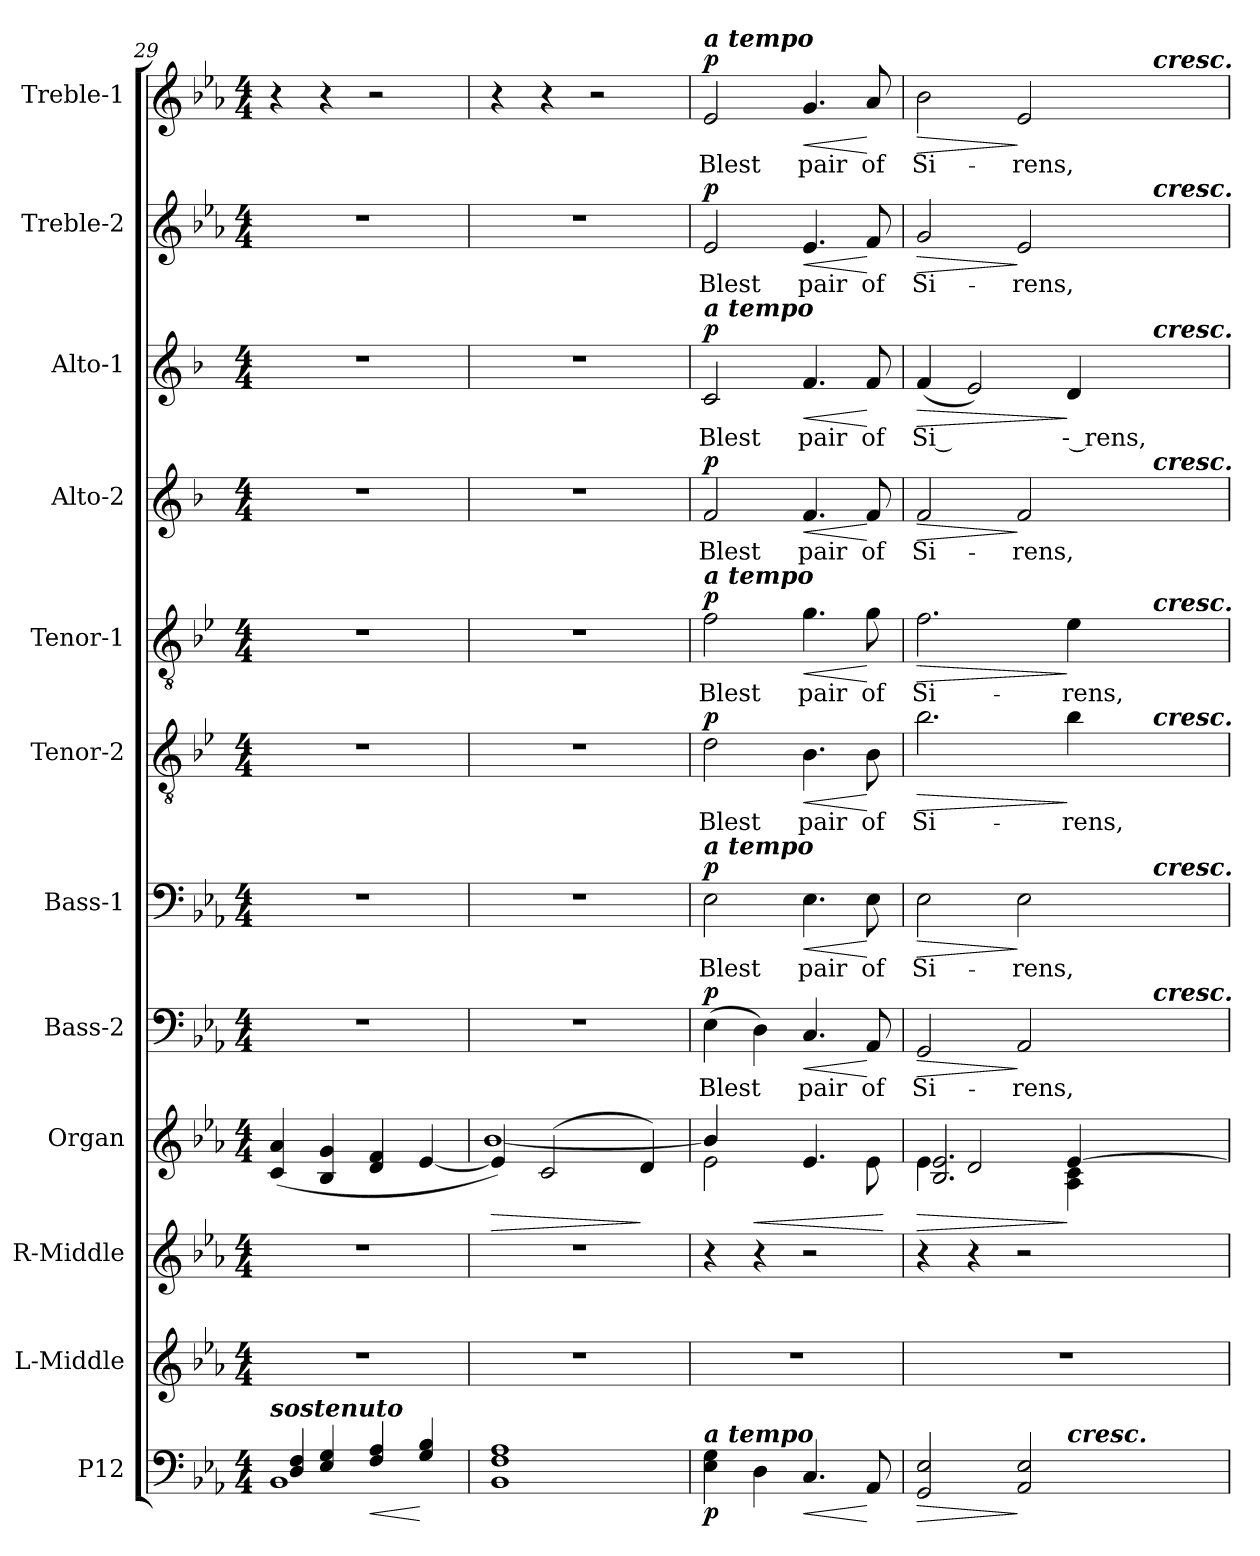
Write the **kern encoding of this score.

**kern	**dynam	**kern	**kern	**kern	**dynam	**kern	**text	**dynam	**kern	**text	**dynam	**kern	**text	**dynam	**kern	**text	**dynam	**kern	**text	**dynam	**kern	**text	**dynam	**kern	**text	**dynam	**kern	**text	**dynam
*part12	*part12	*part11	*part10	*part9	*part9	*part8	*part8	*part8	*part7	*part7	*part7	*part6	*part6	*part6	*part5	*part5	*part5	*part4	*part4	*part4	*part3	*part3	*part3	*part2	*part2	*part2	*part1	*part1	*part1
*staff12	*staff12	*staff11	*staff10	*staff9	*staff9	*staff8	*staff8	*staff8	*staff7	*staff7	*staff7	*staff6	*staff6	*staff6	*staff5	*staff5	*staff5	*staff4	*staff4	*staff4	*staff3	*staff3	*staff3	*staff2	*staff2	*staff2	*staff1	*staff1	*staff1
*I"P12	*	*I"L-Middle	*I"R-Middle	*I"Organ	*	*I"Bass-2	*	*	*I"Bass-1	*	*	*I"Tenor-2	*	*	*I"Tenor-1	*	*	*I"Alto-2	*	*	*I"Alto-1	*	*	*I"Treble-2	*	*	*I"Treble-1	*	*
*	*	*I'L-M	*	*I'Organ	*	*I'B2:	*	*	*I'B1:	*	*	*I'T2:	*	*	*I'T1:	*	*	*I'A2:	*	*	*I'A1:	*	*	*	*	*	*	*	*
*clefF4	*	*clefG2	*clefG2	*clefG2	*	*clefF4	*	*	*clefF4	*	*	*clefGv2	*	*	*clefGv2	*	*	*clefG2	*	*	*clefG2	*	*	*clefG2	*	*	*clefG2	*	*
*	*	*	*	*	*	*	*	*	*	*	*	*ITrd4c7	*	*	*ITrd4c7	*	*	*ITrd1c2	*	*	*ITrd1c2	*	*	*ITrd-7c-12	*	*	*ITrd-7c-12	*	*
*k[b-e-a-]	*	*k[b-e-a-]	*k[b-e-a-]	*k[b-e-a-]	*	*k[b-e-a-]	*	*	*k[b-e-a-]	*	*	*k[b-e-a-]	*	*	*k[b-e-a-]	*	*	*k[b-e-a-]	*	*	*k[b-e-a-]	*	*	*k[b-e-a-]	*	*	*k[b-e-a-]	*	*
*E-:	*	*E-:	*E-:	*E-:	*	*E-:	*	*	*E-:	*	*	*E-:	*	*	*E-:	*	*	*E-:	*	*	*E-:	*	*	*E-:	*	*	*E-:	*	*
*M4/4	*	*M4/4	*M4/4	*M4/4	*	*M4/4	*	*	*M4/4	*	*	*M4/4	*	*	*M4/4	*	*	*M4/4	*	*	*M4/4	*	*	*M4/4	*	*	*M4/4	*	*
=29	=29	=29	=29	=29	=29	=29	=29	=29	=29	=29	=29	=29	=29	=29	=29	=29	=29	=29	=29	=29	=29	=29	=29	=29	=29	=29	=29	=29	=29
*^	*	*	*	*	*	*	*	*	*	*	*	*	*	*	*	*	*	*	*	*	*	*	*	*	*	*	*	*	*
!LO:TX:a:Bi:t=sostenuto	!	!	!	!	!	!	!	!	!	!	!	!	!	!	!	!	!	!	!	!	!	!	!	!	!	!	!	!	!	!
1BB-i	4Di/ 4Fi	.	1r	1r	(4ci/ 4a-i	.	1r	.	.	1r	.	.	1r	.	.	1r	.	.	1r	.	.	1r	.	.	1r	.	.	4r	.	.
.	4E-i/ 4Gi	.	.	.	4B-i/ 4gi	.	.	.	.	.	.	.	.	.	.	.	.	.	.	.	.	.	.	.	.	.	.	4r	.	.
!	!	!LO:HP:b	!	!	!	!	!	!	!	!	!	!	!	!	!	!	!	!	!	!	!	!	!	!	!	!	!	!	!	!
.	4Fi/ 4A-i	<	.	.	4di/ 4fi	.	.	.	.	.	.	.	.	.	.	.	.	.	.	.	.	.	.	.	.	.	.	2r	.	.
.	4Gi/ 4B-i	[	.	.	[4e-i/	.	.	.	.	.	.	.	.	.	.	.	.	.	.	.	.	.	.	.	.	.	.	.	.	.
=30	=30	=30	=30	=30	=30	=30	=30	=30	=30	=30	=30	=30	=30	=30	=30	=30	=30	=30	=30	=30	=30	=30	=30	=30	=30	=30	=30	=30	=30	=30
!	!	!	!	!	!	!LO:HP:b	!	!	!	!	!	!	!	!	!	!	!	!	!	!	!	!	!	!	!	!	!	!	!	!
*v	*v	*	*	*	*^	*	*	*	*	*	*	*	*	*	*	*	*	*	*	*	*	*	*	*	*	*	*	*	*	*
1BB-i 1Fi 1A-i	.	1r	1r	4e-i/])	[1b-i	>	1r	.	.	1r	.	.	1r	.	.	1r	.	.	1r	.	.	1r	.	.	1r	.	.	4r	.	.
.	.	.	.	(2ci/	.	.	.	.	.	.	.	.	.	.	.	.	.	.	.	.	.	.	.	.	.	.	.	4r	.	.
.	.	.	.	.	.	.	.	.	.	.	.	.	.	.	.	.	.	.	.	.	.	.	.	.	.	.	.	2r	.	.
.	.	.	.	4di/)	.	]	.	.	.	.	.	.	.	.	.	.	.	.	.	.	.	.	.	.	.	.	.	.	.	.
!!LO:PB:g=z
=31	=31	=31	=31	=31	=31	=31	=31	=31	=31	=31	=31	=31	=31	=31	=31	=31	=31	=31	=31	=31	=31	=31	=31	=31	=31	=31	=31	=31	=31	=31
!	!	!	!	!	!	!	!	!LO:LY:b:color=#000000	!	!	!	!	!	!	!	!	!	!	!	!	!	!	!	!	!	!	!	!	!	!
!	!	!	!	!	!	!	!	!	!	!	!LO:LY:b:color=#000000	!	!	!	!	!	!	!	!	!	!	!	!	!	!	!	!	!	!	!
!	!	!	!	!	!	!	!	!	!	!	!	!	!	!LO:LY:b:color=#000000	!	!	!	!	!	!	!	!	!	!	!	!	!	!	!	!
!	!	!	!	!	!	!	!	!	!	!	!	!	!	!	!	!	!LO:LY:b:color=#000000	!	!	!	!	!	!	!	!	!	!	!	!	!
!	!	!	!	!	!	!	!	!	!	!	!	!	!	!	!	!	!	!	!	!LO:LY:b:color=#000000	!	!	!	!	!	!	!	!	!	!
!	!	!	!	!	!	!	!	!	!	!	!	!	!	!	!	!	!	!	!	!	!	!	!LO:LY:b:color=#000000	!	!	!	!	!	!	!
!	!	!	!	!	!	!	!	!	!	!	!	!	!	!	!	!	!	!	!	!	!	!	!	!	!	!LO:LY:b:color=#000000	!	!	!	!
!	!	!	!	!	!	!	!	!	!	!	!	!	!	!	!	!	!	!	!	!	!	!	!	!	!	!	!	!LO:TX:a:Bi:t=a tempo	!	!
!	!	!	!	!	!	!	!	!	!	!	!	!	!	!	!	!	!	!	!	!	!	!LO:TX:a:Bi:t=a tempo	!	!	!	!	!	!	!	!
!	!	!	!	!	!	!	!	!	!	!	!	!	!	!	!	!LO:TX:a:Bi:t=a tempo	!	!	!	!	!	!	!	!	!	!	!	!	!	!
!	!	!	!	!	!	!	!	!	!	!LO:TX:a:Bi:t=a tempo	!	!	!	!	!	!	!	!	!	!	!	!	!	!	!	!	!	!	!	!
!LO:TX:a:Bi:t=a  tempo	!	!	!	!	!	!	!	!	!	!	!	!	!	!	!	!	!	!	!	!	!	!	!	!	!	!	!	!	!	!
!	!	!	!	!	!	!	!	!	!	!	!	!	!	!	!	!	!	!	!	!	!	!	!	!	!	!	!	!	!LO:LY:b:color=#000000	!
4E-i\ 4Gi	p	1r	4r	4b-i/]	2e-i\	.	(4E-i\	Blest	p	2E-i\	Blest	p	2Gi\	Blest	p	2B-i\	Blest	p	2e-i/	Blest	p	2B-i/	Blest	p	2ee-i/	Blest	p	2ee-i/	Blest	p
!	!	!	!	!	!	!LO:HP:b	!	!	!	!	!	!	!	!	!	!	!	!	!	!	!	!	!	!	!	!	!	!	!	!
4Di\	.	.	4r	4ryy	.	<	4Di\)	.	.	.	.	.	.	.	.	.	.	.	.	.	.	.	.	.	.	.	.	.	.	.
!	!LO:HP:b	!	!	!	!	!	!	!	!	!	!	!	!	!	!	!	!	!	!	!	!	!	!	!	!	!	!	!	!	!
!	!	!	!	!	!	!	!	!LO:LY:b:color=#000000	!LO:HP:b	!	!	!	!	!	!	!	!	!	!	!	!	!	!	!	!	!	!	!	!	!
!	!	!	!	!	!	!	!	!	!	!	!LO:LY:b:color=#000000	!LO:HP:b	!	!	!	!	!	!	!	!	!	!	!	!	!	!	!	!	!	!
!	!	!	!	!	!	!	!	!	!	!	!	!	!	!LO:LY:b:color=#000000	!LO:HP:b	!	!	!	!	!	!	!	!	!	!	!	!	!	!	!
!	!	!	!	!	!	!	!	!	!	!	!	!	!	!	!	!	!LO:LY:b:color=#000000	!LO:HP:b	!	!	!	!	!	!	!	!	!	!	!	!
!	!	!	!	!	!	!	!	!	!	!	!	!	!	!	!	!	!	!	!	!LO:LY:b:color=#000000	!LO:HP:b	!	!	!	!	!	!	!	!	!
!	!	!	!	!	!	!	!	!	!	!	!	!	!	!	!	!	!	!	!	!	!	!	!LO:LY:b:color=#000000	!LO:HP:b	!	!	!	!	!	!
!	!	!	!	!	!	!	!	!	!	!	!	!	!	!	!	!	!	!	!	!	!	!	!	!	!	!LO:LY:b:color=#000000	!LO:HP:b	!	!	!
!	!	!	!	!	!	!	!	!	!	!	!	!	!	!	!	!	!	!	!	!	!	!	!	!	!	!	!	!	!LO:LY:b:color=#000000	!LO:HP:b
4.Ci/	<	.	2r	2ryy	4.e-i/	.	4.Ci/	pair	<	4.E-i\	pair	<	4.E-i\	pair	<	4.ci\	pair	<	4.e-i/	pair	<	4.e-i/	pair	<	4.ee-i/	pair	<	4.ggi/	pair	<
!	!	!	!	!	!	!	!	!LO:LY:b:color=#000000	!	!	!	!	!	!	!	!	!	!	!	!	!	!	!	!	!	!	!	!	!	!
!	!	!	!	!	!	!	!	!	!	!	!LO:LY:b:color=#000000	!	!	!	!	!	!	!	!	!	!	!	!	!	!	!	!	!	!	!
!	!	!	!	!	!	!	!	!	!	!	!	!	!	!LO:LY:b:color=#000000	!	!	!	!	!	!	!	!	!	!	!	!	!	!	!	!
!	!	!	!	!	!	!	!	!	!	!	!	!	!	!	!	!	!LO:LY:b:color=#000000	!	!	!	!	!	!	!	!	!	!	!	!	!
!	!	!	!	!	!	!	!	!	!	!	!	!	!	!	!	!	!	!	!	!LO:LY:b:color=#000000	!	!	!	!	!	!	!	!	!	!
!	!	!	!	!	!	!	!	!	!	!	!	!	!	!	!	!	!	!	!	!	!	!	!LO:LY:b:color=#000000	!	!	!	!	!	!	!
!	!	!	!	!	!	!	!	!	!	!	!	!	!	!	!	!	!	!	!	!	!	!	!	!	!	!LO:LY:b:color=#000000	!	!	!	!
!	!	!	!	!	!	!	!	!	!	!	!	!	!	!	!	!	!	!	!	!	!	!	!	!	!	!	!	!	!LO:LY:b:color=#000000	!
8AA-i/	[	.	.	.	8e-i\	.	8AA-i/	of	[	8E-i\	of	[	8E-i\	of	[	8ci\	of	[	8e-i/	of	[	8e-i/	of	[	8ffi/	of	[	8aa-i/	of	[
*	*	*	*	*v	*v	*	*	*	*	*	*	*	*	*	*	*	*	*	*	*	*	*	*	*	*	*	*	*	*	*
.	.	.	.	.	[	.	.	.	.	.	.	.	.	.	.	.	.	.	.	.	.	.	.	.	.	.	.	.	.
=32	=32	=32	=32	=32	=32	=32	=32	=32	=32	=32	=32	=32	=32	=32	=32	=32	=32	=32	=32	=32	=32	=32	=32	=32	=32	=32	=32	=32	=32
!	!LO:HP:b	!	!	!	!LO:HP:b	!	!	!	!	!	!	!	!	!	!	!	!	!	!	!	!	!	!	!	!	!	!	!	!
*	*	*	*	*^	*	*	*	*	*	*	*	*	*	*	*	*	*	*	*	*	*	*	*	*	*	*	*	*	*
!	!	!	!	!	!	!	!	!LO:LY:b:color=#000000	!LO:HP:b	!	!	!	!	!	!	!	!	!	!	!	!	!	!	!	!	!	!	!	!	!
!	!	!	!	!	!	!	!	!	!	!	!LO:LY:b:color=#000000	!LO:HP:b	!	!	!	!	!	!	!	!	!	!	!	!	!	!	!	!	!	!
!	!	!	!	!	!	!	!	!	!	!	!	!	!	!LO:LY:b:color=#000000	!LO:HP:b	!	!	!	!	!	!	!	!	!	!	!	!	!	!	!
!	!	!	!	!	!	!	!	!	!	!	!	!	!	!	!	!	!LO:LY:b:color=#000000	!LO:HP:b	!	!	!	!	!	!	!	!	!	!	!	!
!	!	!	!	!	!	!	!	!	!	!	!	!	!	!	!	!	!	!	!	!LO:LY:b:color=#000000	!LO:HP:b	!	!	!	!	!	!	!	!	!
!	!	!	!	!	!	!	!	!	!	!	!	!	!	!	!	!	!	!	!	!	!	!	!LO:LY:b:color=#000000	!LO:HP:b	!	!	!	!	!	!
!	!	!	!	!	!	!	!	!	!	!	!	!	!	!	!	!	!	!	!	!	!	!	!	!	!	!LO:LY:b:color=#000000	!LO:HP:b	!	!	!
!	!	!	!	!	!	!	!	!	!	!	!	!	!	!	!	!	!	!	!	!	!	!	!	!	!	!	!	!	!LO:LY:b:color=#000000	!LO:HP:b
*^	*	*	*	*	*	*	*^	*	*	*^	*	*	*^	*	*	*^	*	*	*^	*	*	*^	*	*	*^	*	*	*^	*	*
2GGi/ 2E-i	2.ryy	>	1r	4r	4e-i\	2.B-i/ 2.e-i	>	2GGi/	2ryy	Si-	>	2E-i\	2ryy	Si-	>	2.e-i\	2ryy	Si-	>	2.B-i\	2ryy	Si-	>	2e-i/	2ryy	Si-	>	(4e-i/	2ryy	Si --	>	2ggi/	2ryy	Si-	>	2bb-i\	2ryy	Si-	>
.	.	.	.	4r	2di/	.	.	.	.	.	.	.	.	.	.	.	.	.	.	.	.	.	.	.	.	.	.	2di/)	.	.	.	.	.	.	.	.	.	.	.
!	!	!	!	!	!	!	!	!	!	!LO:LY:b:color=#000000	!	!	!	!	!	!	!	!	!	!	!	!	!	!	!	!	!	!	!	!	!	!	!	!	!	!	!	!	!
!	!	!	!	!	!	!	!	!	!	!	!	!	!	!LO:LY:b:color=#000000	!	!	!	!	!	!	!	!	!	!	!	!	!	!	!	!	!	!	!	!	!	!	!	!	!
!	!	!	!	!	!	!	!	!	!	!	!	!	!	!	!	!	!	!	!	!	!	!	!	!	!	!LO:LY:b:color=#000000	!	!	!	!	!	!	!	!	!	!	!	!	!
!	!	!	!	!	!	!	!	!	!	!	!	!	!	!	!	!	!	!	!	!	!	!	!	!	!	!	!	!	!	!	!	!	!	!LO:LY:b:color=#000000	!	!	!	!	!
!	!	!	!	!	!	!	!	!	!	!	!	!	!	!	!	!	!	!	!	!	!	!	!	!	!	!	!	!	!	!	!	!	!	!	!	!	!	!LO:LY:b:color=#000000	!
2AA-i/ 2E-i	.	]	.	2r	.	.	.	2AA-i/	4ryy	-rens,	]	2E-i\	4ryy	-rens,	]	.	4ryy	.	.	.	4ryy	.	.	2e-i/	4ryy	-rens,	]	.	4ryy	.	.	2ee-i/	4ryy	-rens,	]	2ee-i/	4ryy	-rens,	]
!	!	!	!	!	!	!	!	!	!	!	!	!	!	!	!	!	!	!LO:LY:b:color=#000000	!	!	!	!	!	!	!	!	!	!	!	!	!	!	!	!	!	!	!	!	!
!	!	!	!	!	!	!	!	!	!	!	!	!	!	!	!	!	!	!	!	!	!	!LO:LY:b:color=#000000	!	!	!	!	!	!	!	!	!	!	!	!	!	!	!	!	!
!	!LO:TX:a:Bi:t=cresc.	!	!	!	!	!	!	!	!	!	!	!	!	!	!	!	!	!	!	!	!	!	!	!	!	!	!	!	!	!	!	!	!	!	!	!	!	!	!
!	!	!	!	!	!	!	!	!	!	!	!	!	!	!	!	!	!	!	!	!	!	!	!	!	!	!	!	!	!	!LO:LY:b:color=#000000	!	!	!	!	!	!	!	!	!
.	4ryy	.	.	.	[4e-i/	4A-i\ 4ci	]	.	8ryy	.	.	.	8ryy	.	.	4e-i\	8ryy	-rens,	]	4A-i\	8ryy	-rens,	]	.	8ryy	.	.	4ci/	8ryy	-- rens,	]	.	8ryy	.	.	.	8ryy	.	.
.	.	.	.	.	.	.	.	.	16ryy	.	.	.	16ryy	.	.	.	16ryy	.	.	.	16ryy	.	.	.	16ryy	.	.	.	16ryy	.	.	.	16ryy	.	.	.	16ryy	.	.
.	.	.	.	.	.	.	.	.	32ryy	.	.	.	32ryy	.	.	.	32ryy	.	.	.	32ryy	.	.	.	32ryy	.	.	.	32ryy	.	.	.	32ryy	.	.	.	32ryy	.	.
.	.	.	.	.	.	.	.	.	64ryy	.	.	.	64ryy	.	.	.	64ryy	.	.	.	64ryy	.	.	.	64ryy	.	.	.	64ryy	.	.	.	64ryy	.	.	.	64ryy	.	.
.	.	.	.	.	.	.	.	.	128...ryy	.	.	.	128...ryy	.	.	.	128...ryy	.	.	.	128...ryy	.	.	.	128...ryy	.	.	.	128...ryy	.	.	.	128...ryy	.	.	.	128...ryy	.	.
!	!	!	!	!	!	!	!	!	!	!	!	!	!	!	!	!	!	!	!	!	!	!	!	!	!	!	!	!	!	!	!	!	!	!	!	!	!LO:TX:a:Bi:t=cresc.	!	!
!	!	!	!	!	!	!	!	!	!	!	!	!	!	!	!	!	!	!	!	!	!	!	!	!	!	!	!	!	!	!	!	!	!LO:TX:a:Bi:t=cresc.	!	!	!	!	!	!
!	!	!	!	!	!	!	!	!	!	!	!	!	!	!	!	!	!	!	!	!	!	!	!	!	!	!	!	!	!LO:TX:a:Bi:t=cresc.	!	!	!	!	!	!	!	!	!	!
!	!	!	!	!	!	!	!	!	!	!	!	!	!	!	!	!	!	!	!	!	!	!	!	!	!LO:TX:a:Bi:t=cresc.	!	!	!	!	!	!	!	!	!	!	!	!	!	!
!	!	!	!	!	!	!	!	!	!	!	!	!	!	!	!	!	!	!	!	!	!LO:TX:a:Bi:t=cresc.	!	!	!	!	!	!	!	!	!	!	!	!	!	!	!	!	!	!
!	!	!	!	!	!	!	!	!	!	!	!	!	!	!	!	!	!LO:TX:a:Bi:t=cresc.	!	!	!	!	!	!	!	!	!	!	!	!	!	!	!	!	!	!	!	!	!	!
!	!	!	!	!	!	!	!	!	!	!	!	!	!LO:TX:a:Bi:t=cresc.	!	!	!	!	!	!	!	!	!	!	!	!	!	!	!	!	!	!	!	!	!	!	!	!	!	!
!	!	!	!	!	!	!	!	!	!LO:TX:a:Bi:t=cresc.	!	!	!	!	!	!	!	!	!	!	!	!	!	!	!	!	!	!	!	!	!	!	!	!	!	!	!	!	!	!
.	.	.	.	.	.	.	.	.	1024ryy	.	.	.	1024ryy	.	.	.	1024ryy	.	.	.	1024ryy	.	.	.	1024ryy	.	.	.	1024ryy	.	.	.	1024ryy	.	.	.	1024ryy	.	.
*	*	*	*	*	*v	*v	*	*	*	*	*	*v	*v	*	*	*v	*v	*	*	*v	*v	*	*	*v	*v	*	*	*v	*v	*	*	*v	*v	*	*	*v	*v	*	*
*v	*v	*	*	*	*	*	*v	*v	*	*	*	*	*	*	*	*	*	*	*	*	*	*	*	*	*	*	*	*	*	*	*
=	=	=	=	=	=	=	=	=	=	=	=	=	=	=	=	=	=	=	=	=	=	=	=	=	=	=	=	=	=
*-	*-	*-	*-	*-	*-	*-	*-	*-	*-	*-	*-	*-	*-	*-	*-	*-	*-	*-	*-	*-	*-	*-	*-	*-	*-	*-	*-	*-	*-
